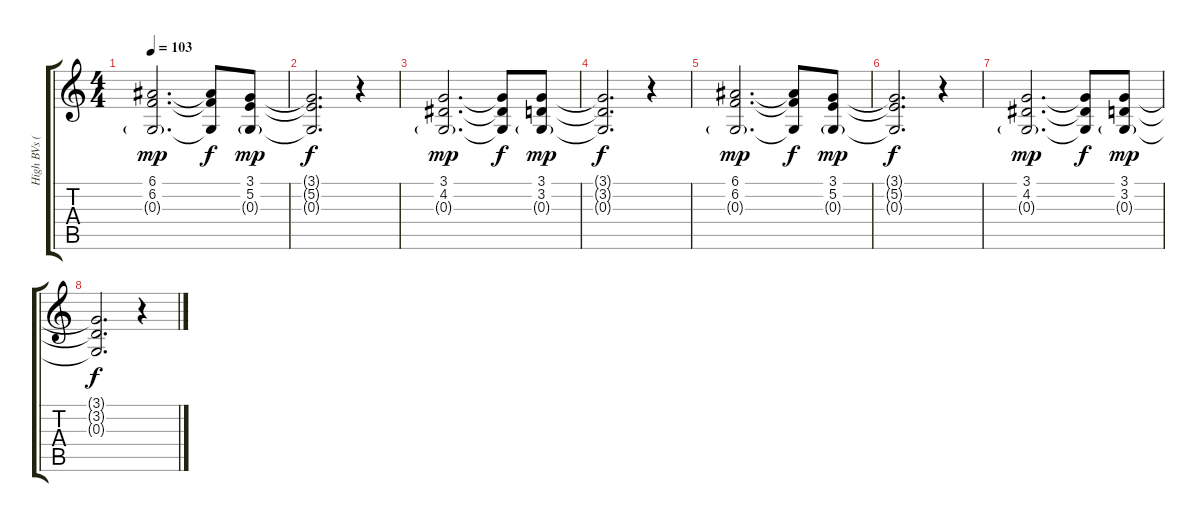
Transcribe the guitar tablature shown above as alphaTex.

\track ("High BVs (MJK)" "High BVs (") {instrument panflute}
\staff {score tabs}
\tuning (E4 B3 G3 D3 A2 E2) {hide}
\ts (4 4)
\tempo 103
\clef g2
\ks c
(6.1 6.2 0.3{g}).2{d dy mp} (6.1{t} 6.2{t} 0.3{t}).8{dy f} (3.1 5.2 0.3{g}).8{dy mp} |
(3.1{t} 5.2{t} 0.3{t}).2{d dy f} r.4 |
(3.1 4.2 0.3{g}).2{d dy mp} (3.1{t} 4.2{t} 0.3{t}).8{dy f} (3.1 3.2 0.3{g}).8{dy mp} |
(3.1{t} 3.2{t} 0.3{t}).2{d dy f} r.4 |
(6.1 6.2 0.3{g}).2{d dy mp} (6.1{t} 6.2{t} 0.3{t}).8{dy f} (3.1 5.2 0.3{g}).8{dy mp} |
(3.1{t} 5.2{t} 0.3{t}).2{d dy f} r.4 |
(3.1 4.2 0.3{g}).2{d dy mp} (3.1{t} 4.2{t} 0.3{t}).8{dy f} (3.1 3.2 0.3{g}).8{dy mp} |
(3.1{t} 3.2{t} 0.3{t}).2{d dy f} r.4
